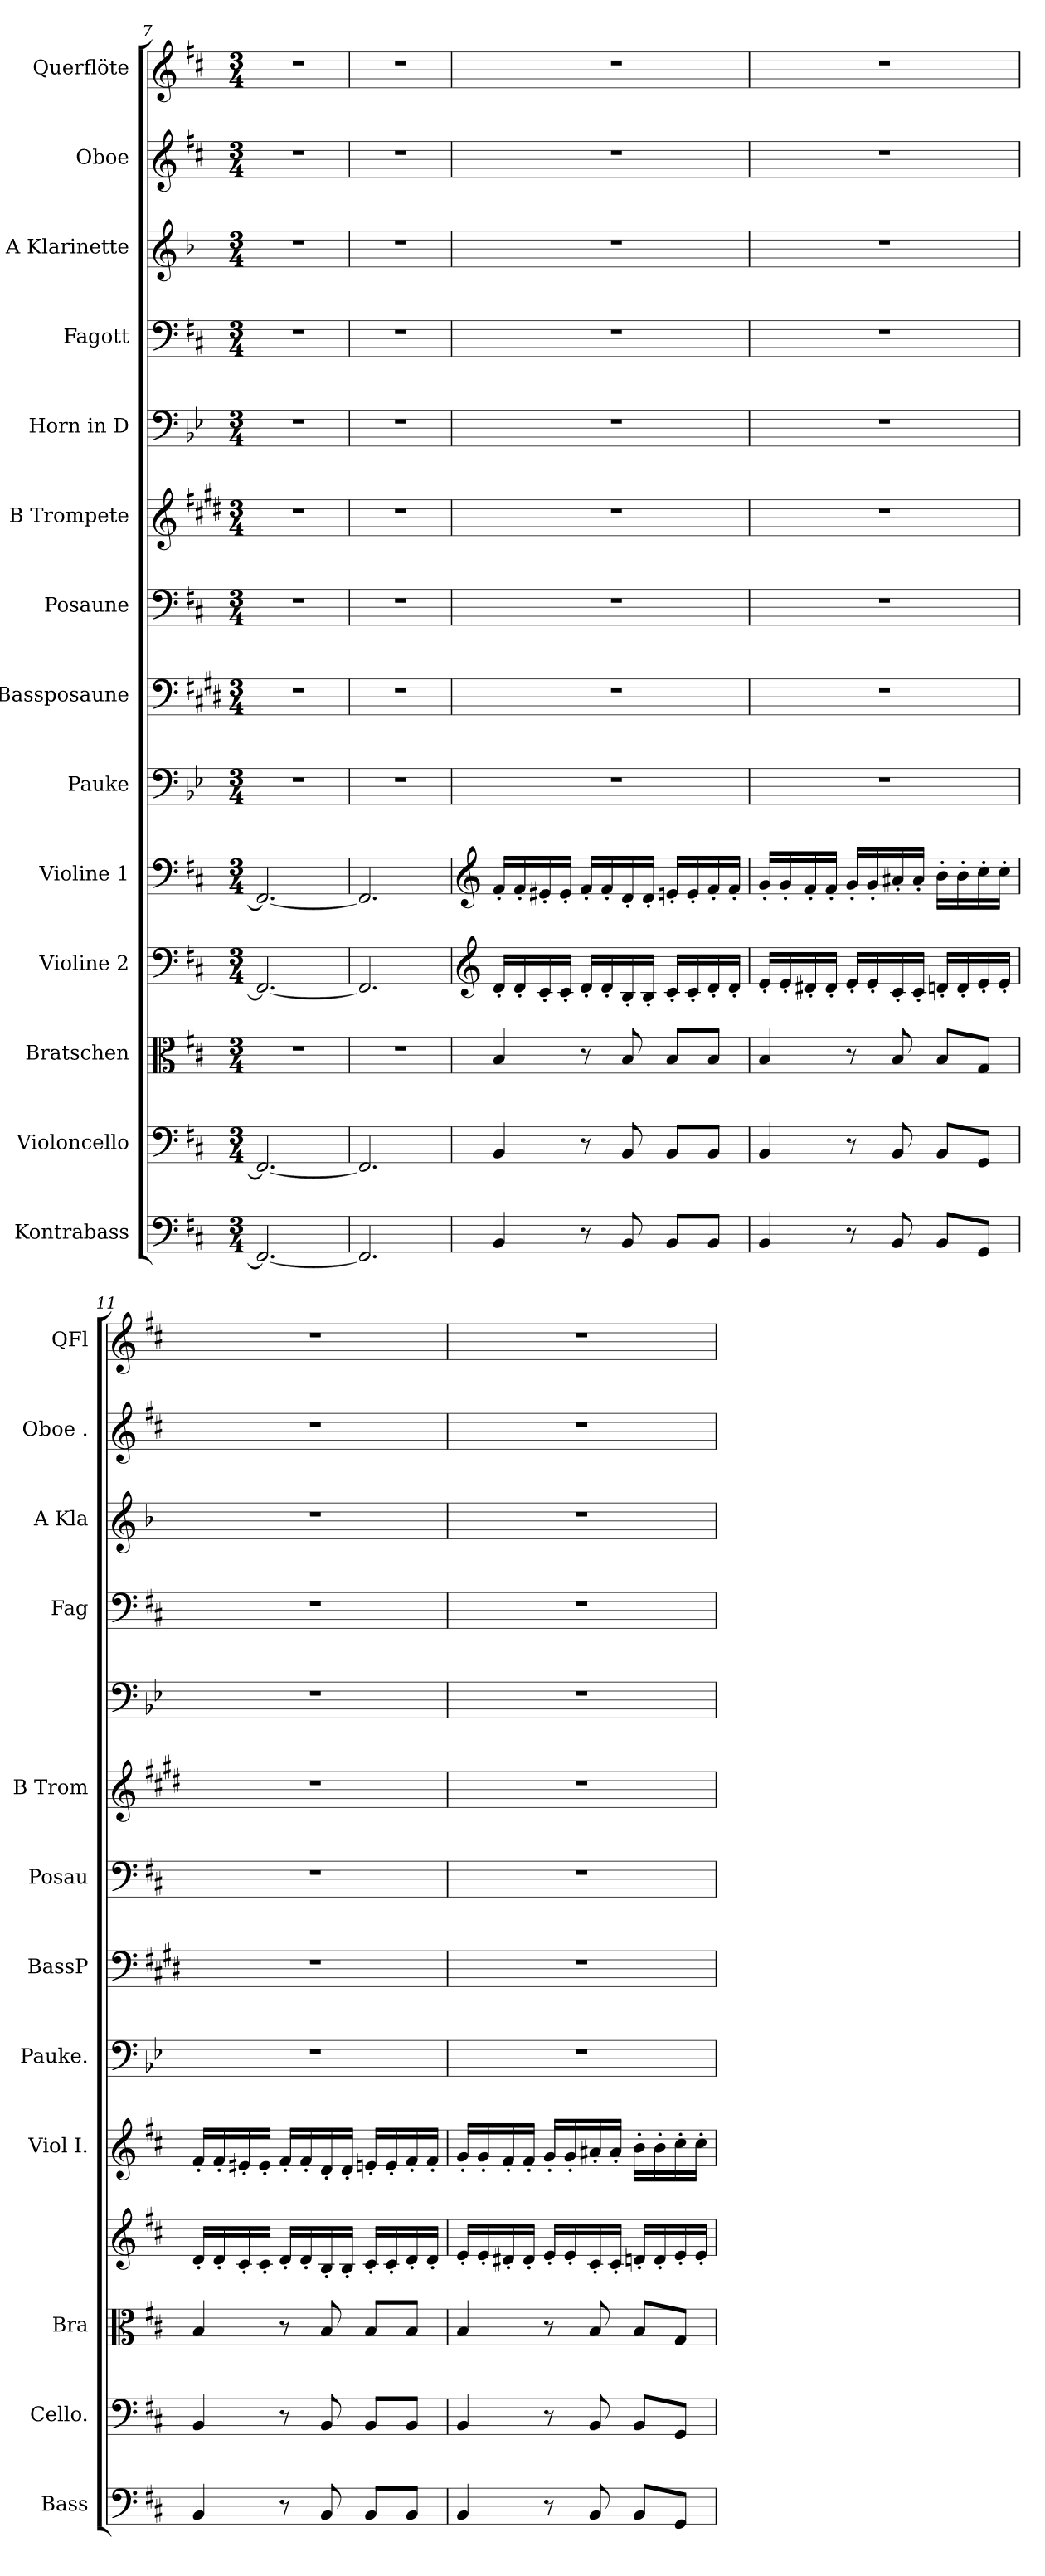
**kern	**kern	**kern	**kern	**kern	**kern	**kern	**kern	**kern	**kern	**kern	**kern	**kern	**kern
*part14	*part13	*part12	*part11	*part10	*part9	*part8	*part7	*part6	*part5	*part4	*part3	*part2	*part1
*staff14	*staff13	*staff12	*staff11	*staff10	*staff9	*staff8	*staff7	*staff6	*staff5	*staff4	*staff3	*staff2	*staff1
*I"Kontrabass	*I"Violoncello	*I"Bratschen	*I"Violine 2	*I"Violine 1	*I"Pauke	*I"Bassposaune	*I"Posaune	*I"B Trompete	*I"Horn in D	*I"Fagott	*I"A Klarinette	*I"Oboe	*I"Querflöte
*I'Bass	*I'Cello.	*I'Bra	*	*I'Viol I.	*I'Pauke.	*I'BassP	*I'Posau	*I'B Trom	*	*I'Fag	*I'A Kla	*I'Oboe .	*I'QFl
*clefF4	*clefF4	*clefC3	*clefF4	*clefF4	*clefF4	*clefF4	*clefF4	*clefG2	*clefF4	*clefF4	*clefG2	*clefG2	*clefG2
*ITrd7c12	*	*	*	*	*ITrd-2c-4	*ITrd1c2	*	*ITrd1c2	*ITrd4c7	*	*ITrd2c3	*	*
*k[f#c#]	*k[f#c#]	*k[f#c#]	*k[f#c#]	*k[f#c#]	*k[f#c#]	*k[f#c#]	*k[f#c#]	*k[f#c#]	*k[b-e-a-]	*k[f#c#]	*k[f#c#]	*k[f#c#]	*k[f#c#]
*M3/4	*M3/4	*M3/4	*M3/4	*M3/4	*M3/4	*M3/4	*M3/4	*M3/4	*M3/4	*M3/4	*M3/4	*M3/4	*M3/4
=7	=7	=7	=7	=7	=7	=7	=7	=7	=7	=7	=7	=7	=7
2.FFF#/_	2.FF#/_	2.r	2.FF#/_	2.FF#/_	2.r	2.r	2.r	2.r	2.r	2.r	2.r	2.r	2.r
=8	=8	=8	=8	=8	=8	=8	=8	=8	=8	=8	=8	=8	=8
2.FFF#/]	2.FF#/]	2.r	2.FF#/]	2.FF#/]	2.r	2.r	2.r	2.r	2.r	2.r	2.r	2.r	2.r
=9	=9	=9	=9	=9	=9	=9	=9	=9	=9	=9	=9	=9	=9
*	*	*	*clefG2	*clefG2	*	*	*	*	*	*	*	*	*
4BBB/	4BB/	4B/	16d'/LL	16f#'/LL	2.r	2.r	2.r	2.r	2.r	2.r	2.r	2.r	2.r
.	.	.	16d'/	16f#'/	.	.	.	.	.	.	.	.	.
.	.	.	16c#'/	16e#X'/	.	.	.	.	.	.	.	.	.
.	.	.	16c#'/JJ	16e#'/JJ	.	.	.	.	.	.	.	.	.
8r	8r	8r	16d'/LL	16f#'/LL	.	.	.	.	.	.	.	.	.
.	.	.	16d'/	16f#'/	.	.	.	.	.	.	.	.	.
8BBB/	8BB/	8B/	16B'/	16d'/	.	.	.	.	.	.	.	.	.
.	.	.	16B'/JJ	16d'/JJ	.	.	.	.	.	.	.	.	.
8BBB/L	8BB/L	8B/L	16c#'/LL	16en'/LL	.	.	.	.	.	.	.	.	.
.	.	.	16c#'/	16e'/	.	.	.	.	.	.	.	.	.
8BBB/J	8BB/J	8B/J	16d'/	16f#'/	.	.	.	.	.	.	.	.	.
.	.	.	16d'/JJ	16f#'/JJ	.	.	.	.	.	.	.	.	.
!!LO:PB:g=z
=10	=10	=10	=10	=10	=10	=10	=10	=10	=10	=10	=10	=10	=10
4BBB/	4BB/	4B/	16e'/LL	16g'/LL	2.r	2.r	2.r	2.r	2.r	2.r	2.r	2.r	2.r
.	.	.	16e'/	16g'/	.	.	.	.	.	.	.	.	.
.	.	.	16d#X'/	16f#'/	.	.	.	.	.	.	.	.	.
.	.	.	16d#'/JJ	16f#'/JJ	.	.	.	.	.	.	.	.	.
8r	8r	8r	16e'/LL	16g'/LL	.	.	.	.	.	.	.	.	.
.	.	.	16e'/	16g'/	.	.	.	.	.	.	.	.	.
8BBB/	8BB/	8B/	16c#'/	16a#X'/	.	.	.	.	.	.	.	.	.
.	.	.	16c#'/JJ	16a#'/JJ	.	.	.	.	.	.	.	.	.
8BBB/L	8BB/L	8B/L	16dn'/LL	16b'\LL	.	.	.	.	.	.	.	.	.
.	.	.	16d'/	16b'\	.	.	.	.	.	.	.	.	.
8GGG/J	8GG/J	8G/J	16e'/	16cc#'\	.	.	.	.	.	.	.	.	.
.	.	.	16e'/JJ	16cc#'\JJ	.	.	.	.	.	.	.	.	.
=11	=11	=11	=11	=11	=11	=11	=11	=11	=11	=11	=11	=11	=11
4BBB/	4BB/	4B/	16d'/LL	16f#'/LL	2.r	2.r	2.r	2.r	2.r	2.r	2.r	2.r	2.r
.	.	.	16d'/	16f#'/	.	.	.	.	.	.	.	.	.
.	.	.	16c#'/	16e#X'/	.	.	.	.	.	.	.	.	.
.	.	.	16c#'/JJ	16e#'/JJ	.	.	.	.	.	.	.	.	.
8r	8r	8r	16d'/LL	16f#'/LL	.	.	.	.	.	.	.	.	.
.	.	.	16d'/	16f#'/	.	.	.	.	.	.	.	.	.
8BBB/	8BB/	8B/	16B'/	16d'/	.	.	.	.	.	.	.	.	.
.	.	.	16B'/JJ	16d'/JJ	.	.	.	.	.	.	.	.	.
8BBB/L	8BB/L	8B/L	16c#'/LL	16en'/LL	.	.	.	.	.	.	.	.	.
.	.	.	16c#'/	16e'/	.	.	.	.	.	.	.	.	.
8BBB/J	8BB/J	8B/J	16d'/	16f#'/	.	.	.	.	.	.	.	.	.
.	.	.	16d'/JJ	16f#'/JJ	.	.	.	.	.	.	.	.	.
=12	=12	=12	=12	=12	=12	=12	=12	=12	=12	=12	=12	=12	=12
4BBB/	4BB/	4B/	16e'/LL	16g'/LL	2.r	2.r	2.r	2.r	2.r	2.r	2.r	2.r	2.r
.	.	.	16e'/	16g'/	.	.	.	.	.	.	.	.	.
.	.	.	16d#X'/	16f#'/	.	.	.	.	.	.	.	.	.
.	.	.	16d#'/JJ	16f#'/JJ	.	.	.	.	.	.	.	.	.
8r	8r	8r	16e'/LL	16g'/LL	.	.	.	.	.	.	.	.	.
.	.	.	16e'/	16g'/	.	.	.	.	.	.	.	.	.
8BBB/	8BB/	8B/	16c#'/	16a#X'/	.	.	.	.	.	.	.	.	.
.	.	.	16c#'/JJ	16a#'/JJ	.	.	.	.	.	.	.	.	.
8BBB/L	8BB/L	8B/L	16dn'/LL	16b'\LL	.	.	.	.	.	.	.	.	.
.	.	.	16d'/	16b'\	.	.	.	.	.	.	.	.	.
8GGG/J	8GG/J	8G/J	16e'/	16cc#'\	.	.	.	.	.	.	.	.	.
.	.	.	16e'/JJ	16cc#'\JJ	.	.	.	.	.	.	.	.	.
=	=	=	=	=	=	=	=	=	=	=	=	=	=
*-	*-	*-	*-	*-	*-	*-	*-	*-	*-	*-	*-	*-	*-
